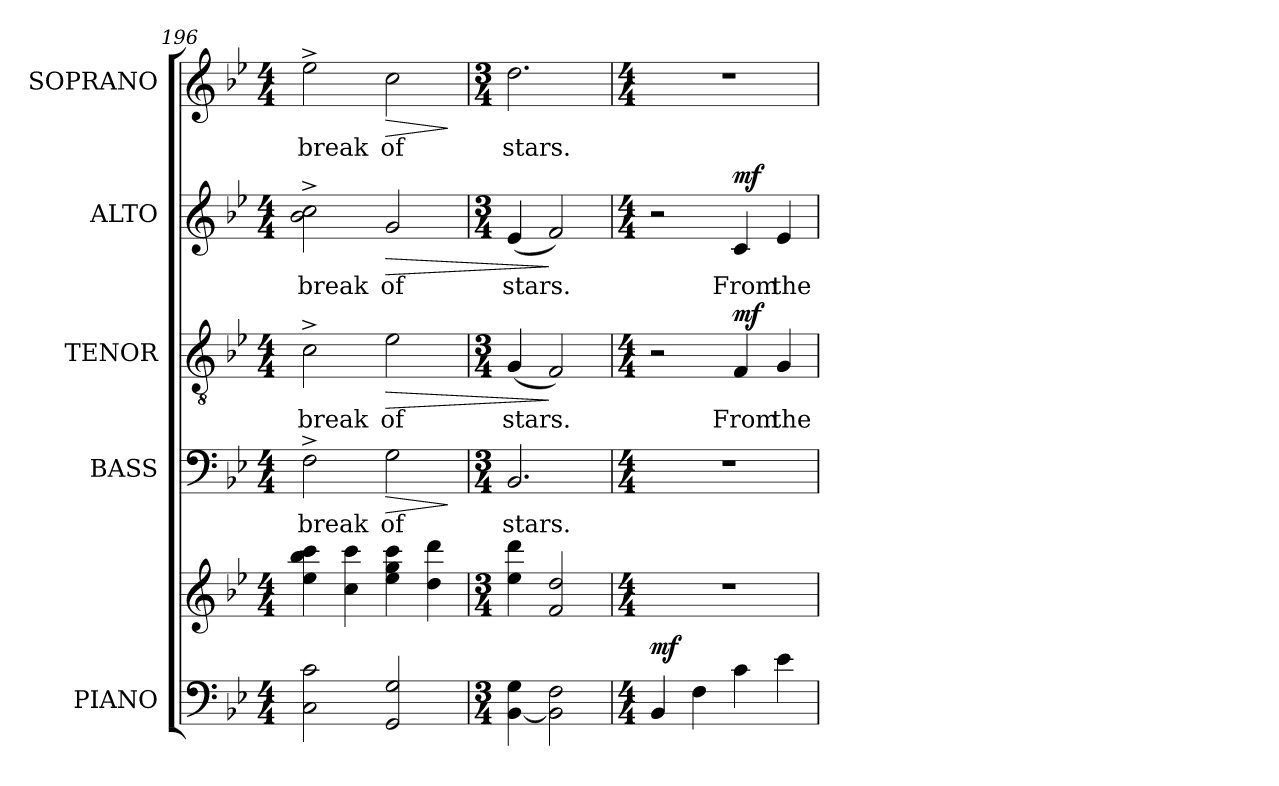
**kern	**kern	**dynam	**kern	**text	**dynam	**kern	**text	**dynam	**kern	**text	**dynam	**kern	**text	**dynam
*part5	*part5	*part5	*part4	*part4	*part4	*part3	*part3	*part3	*part2	*part2	*part2	*part1	*part1	*part1
*staff6	*staff5	*staff5/6	*staff4	*staff4	*staff4	*staff3	*staff3	*staff3	*staff2	*staff2	*staff2	*staff1	*staff1	*staff1
*I"PIANO	*	*	*I"BASS	*	*	*I"TENOR	*	*	*I"ALTO	*	*	*I"SOPRANO	*	*
*I'PNO.	*	*	*I'B.	*	*	*I'T.	*	*	*I'A.	*	*	*I'S.	*	*
*clefF4	*clefG2	*	*clefF4	*	*	*clefGv2	*	*	*clefG2	*	*	*clefG2	*	*
*	*	*	*	*	*	*ITrd7c12	*	*	*	*	*	*	*	*
*k[b-e-]	*k[b-e-]	*	*k[b-e-]	*	*	*k[b-e-]	*	*	*k[b-e-]	*	*	*k[b-e-]	*	*
*B-:	*B-:	*	*B-:	*	*	*B-:	*	*	*B-:	*	*	*B-:	*	*
*M4/4	*M4/4	*	*M4/4	*	*	*M4/4	*	*	*M4/4	*	*	*M4/4	*	*
=196	=196	=196	=196	=196	=196	=196	=196	=196	=196	=196	=196	=196	=196	=196
!	!	!	!	!LO:LY:b:color=#000000	!	!	!	!	!	!	!	!	!	!
!	!	!	!	!	!	!	!LO:LY:b:color=#000000	!	!	!	!	!	!	!
!	!	!	!	!	!	!	!	!	!	!LO:LY:b:color=#000000	!	!	!	!
!	!	!	!	!	!	!	!	!	!	!	!	!	!LO:LY:b:color=#000000	!
2Ci\ 2ci	4ee-i\ 4bb-i 4ccci	.	2F^i\	break	.	2C^i\	break	.	2b-i\^ 2cci^	break	.	2ee-^i\	break	.
.	4cci\ 4ccci	.	.	.	.	.	.	.	.	.	.	.	.	.
!	!	!	!	!LO:LY:b:color=#000000	!LO:HP:b	!	!	!	!	!	!	!	!	!
!	!	!	!	!	!	!	!LO:LY:b:color=#000000	!LO:HP:b	!	!	!	!	!	!
!	!	!	!	!	!	!	!	!	!	!LO:LY:b:color=#000000	!LO:HP:b	!	!	!
!	!	!	!	!	!	!	!	!	!	!	!	!	!LO:LY:b:color=#000000	!LO:HP:b
2GGi/ 2Gi	4ee-i\ 4ggi 4ccci	.	2Gi\	of	>	2E-i\	of	>	2gi/	of	>	2cci\	of	>
.	4ddi\ 4dddi	.	.	.	.	.	.	.	.	.	.	.	.	.
.	.	.	.	.	]	.	.	.	.	.	.	.	.	]
=197	=197	=197	=197	=197	=197	=197	=197	=197	=197	=197	=197	=197	=197	=197
*M3/4	*M3/4	*	*M3/4	*	*	*M3/4	*	*	*M3/4	*	*	*M3/4	*	*
!	!	!	!	!LO:LY:b:color=#000000	!	!	!	!	!	!	!	!	!	!
!	!	!	!	!	!	!	!LO:LY:b:color=#000000	!	!	!	!	!	!	!
!	!	!	!	!	!	!	!	!	!	!LO:LY:b:color=#000000	!	!	!	!
!	!	!	!	!	!	!	!	!	!	!	!	!	!LO:LY:b:color=#000000	!
[4BB-i\ 4Gi	4ee-i\ 4dddi	.	2.BB-i/	stars.	.	(4GGi/	stars.	.	(4e-i/	stars.	.	2.ddi\	stars.	.
2BB-i\] 2Fi	2fi/ 2ddi	.	.	.	.	2FFi/)	.	]	2fi/)	.	]	.	.	.
=198	=198	=198	=198	=198	=198	=198	=198	=198	=198	=198	=198	=198	=198	=198
!!LO:REH:place=s1:B:color=#000000:enc=box:fs=19.1405:t=J
*M4/4	*M4/4	*	*M4/4	*	*	*M4/4	*	*	*M4/4	*	*	*M4/4	*	*
*	*MM100	*	*	*	*	*	*	*	*	*	*	*MM100	*	*
4BB-i/	1r	mf	1r	.	.	2r	.	.	2r	.	.	1r	.	.
4Fi\	.	.	.	.	.	.	.	.	.	.	.	.	.	.
!	!	!	!	!	!	!	!LO:LY:b:color=#000000	!	!	!	!	!	!	!
!	!	!	!	!	!	!	!	!	!	!LO:LY:b:color=#000000	!	!	!	!
4ci\	.	.	.	.	.	4FFi/	From	mf	4ci/	From	mf	.	.	.
!	!	!	!	!	!	!	!LO:LY:b:color=#000000	!	!	!	!	!	!	!
!	!	!	!	!	!	!	!	!	!	!LO:LY:b:color=#000000	!	!	!	!
4e-i\	.	.	.	.	.	4GGi/	the	.	4e-i/	the	.	.	.	.
=	=	=	=	=	=	=	=	=	=	=	=	=	=	=
*-	*-	*-	*-	*-	*-	*-	*-	*-	*-	*-	*-	*-	*-	*-
